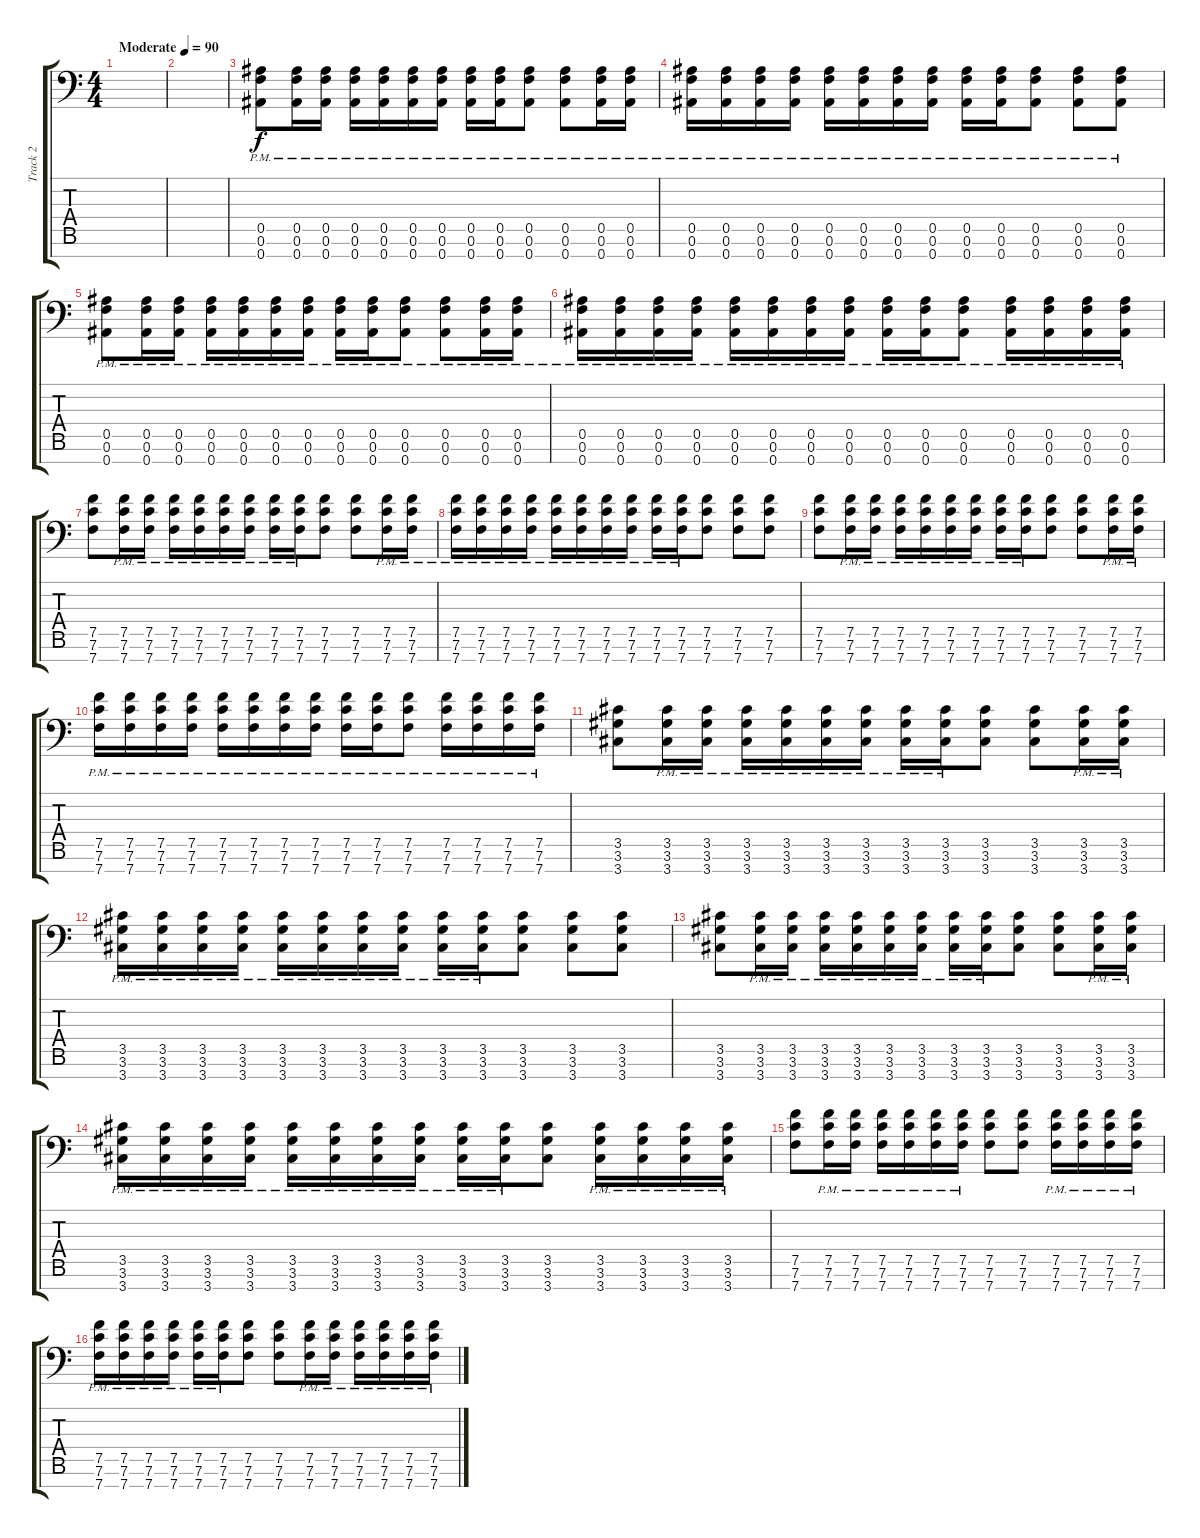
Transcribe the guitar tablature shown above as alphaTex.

\track ("Track 2" "Track 2") {instrument overdrivenguitar}
\staff {score tabs}
\tuning (Eb4 Bb3 F3 Eb3 Bb2 F2 Bb1) {hide}
\ts (4 4)
\tempo (90 "Moderate")
\clef f4
\ks c
|
|
(0.5{pm} 0.6{pm} 0.7{pm}).8 (0.5{pm} 0.6{pm} 0.7{pm}).16 (0.5{pm} 0.6{pm} 0.7{pm}).16 (0.5{pm} 0.6{pm} 0.7{pm}).16 (0.5{pm} 0.6{pm} 0.7{pm}).16 (0.5{pm} 0.6{pm} 0.7{pm}).16 (0.5{pm} 0.6{pm} 0.7{pm}).16 (0.5{pm} 0.6{pm} 0.7{pm}).16 (0.5{pm} 0.6{pm} 0.7{pm}).16 (0.5{pm} 0.6{pm} 0.7{pm}).8 (0.5{pm} 0.6{pm} 0.7{pm}).8 (0.5{pm} 0.6{pm} 0.7{pm}).16 (0.5{pm} 0.6{pm} 0.7{pm}).16 |
(0.5{pm} 0.6{pm} 0.7{pm}).16 (0.5{pm} 0.6{pm} 0.7{pm}).16 (0.5{pm} 0.6{pm} 0.7{pm}).16 (0.5{pm} 0.6{pm} 0.7{pm}).16 (0.5{pm} 0.6{pm} 0.7{pm}).16 (0.5{pm} 0.6{pm} 0.7{pm}).16 (0.5{pm} 0.6{pm} 0.7{pm}).16 (0.5{pm} 0.6{pm} 0.7{pm}).16 (0.5{pm} 0.6{pm} 0.7{pm}).16 (0.5{pm} 0.6{pm} 0.7{pm}).16 (0.5{pm} 0.6{pm} 0.7{pm}).8 (0.5{pm} 0.6{pm} 0.7{pm}).8 (0.5{pm} 0.6{pm} 0.7{pm}).8 |
(0.5{pm} 0.6{pm} 0.7{pm}).8 (0.5{pm} 0.6{pm} 0.7{pm}).16 (0.5{pm} 0.6{pm} 0.7{pm}).16 (0.5{pm} 0.6{pm} 0.7{pm}).16 (0.5{pm} 0.6{pm} 0.7{pm}).16 (0.5{pm} 0.6{pm} 0.7{pm}).16 (0.5{pm} 0.6{pm} 0.7{pm}).16 (0.5{pm} 0.6{pm} 0.7{pm}).16 (0.5{pm} 0.6{pm} 0.7{pm}).16 (0.5{pm} 0.6{pm} 0.7{pm}).8 (0.5{pm} 0.6{pm} 0.7{pm}).8 (0.5{pm} 0.6{pm} 0.7{pm}).16 (0.5{pm} 0.6{pm} 0.7{pm}).16 |
(0.5{pm} 0.6{pm} 0.7{pm}).16 (0.5{pm} 0.6{pm} 0.7{pm}).16 (0.5{pm} 0.6{pm} 0.7{pm}).16 (0.5{pm} 0.6{pm} 0.7{pm}).16 (0.5{pm} 0.6{pm} 0.7{pm}).16 (0.5{pm} 0.6{pm} 0.7{pm}).16 (0.5{pm} 0.6{pm} 0.7{pm}).16 (0.5{pm} 0.6{pm} 0.7{pm}).16 (0.5{pm} 0.6{pm} 0.7{pm}).16 (0.5{pm} 0.6{pm} 0.7{pm}).16 (0.5{pm} 0.6{pm} 0.7{pm}).8 (0.5{pm} 0.6{pm} 0.7{pm}).16 (0.5{pm} 0.6{pm} 0.7{pm}).16 (0.5{pm} 0.6{pm} 0.7{pm}).16 (0.5{pm} 0.6{pm} 0.7{pm}).16 |
(7.5 7.6 7.7).8 (7.5{pm} 7.6{pm} 7.7{pm}).16 (7.5{pm} 7.6{pm} 7.7{pm}).16 (7.5{pm} 7.6{pm} 7.7{pm}).16 (7.5{pm} 7.6{pm} 7.7{pm}).16 (7.5{pm} 7.6{pm} 7.7{pm}).16 (7.5{pm} 7.6{pm} 7.7{pm}).16 (7.5{pm} 7.6{pm} 7.7{pm}).16 (7.5{pm} 7.6{pm} 7.7{pm}).16 (7.5 7.6 7.7).8 (7.5 7.6 7.7).8 (7.5{pm} 7.6{pm} 7.7{pm}).16 (7.5{pm} 7.6{pm} 7.7{pm}).16 |
(7.5{pm} 7.6{pm} 7.7{pm}).16 (7.5{pm} 7.6{pm} 7.7{pm}).16 (7.5{pm} 7.6{pm} 7.7{pm}).16 (7.5{pm} 7.6{pm} 7.7{pm}).16 (7.5{pm} 7.6{pm} 7.7{pm}).16 (7.5{pm} 7.6{pm} 7.7{pm}).16 (7.5{pm} 7.6{pm} 7.7{pm}).16 (7.5{pm} 7.6{pm} 7.7{pm}).16 (7.5{pm} 7.6{pm} 7.7{pm}).16 (7.5{pm} 7.6{pm} 7.7{pm}).16 (7.5 7.6 7.7).8 (7.5 7.6 7.7).8 (7.5 7.6 7.7).8 |
(7.5 7.6 7.7).8 (7.5{pm} 7.6{pm} 7.7{pm}).16 (7.5{pm} 7.6{pm} 7.7{pm}).16 (7.5{pm} 7.6{pm} 7.7{pm}).16 (7.5{pm} 7.6{pm} 7.7{pm}).16 (7.5{pm} 7.6{pm} 7.7{pm}).16 (7.5{pm} 7.6{pm} 7.7{pm}).16 (7.5{pm} 7.6{pm} 7.7{pm}).16 (7.5{pm} 7.6{pm} 7.7{pm}).16 (7.5 7.6 7.7).8 (7.5 7.6 7.7).8 (7.5{pm} 7.6{pm} 7.7{pm}).16 (7.5{pm} 7.6{pm} 7.7{pm}).16 |
(7.5{pm} 7.6{pm} 7.7{pm}).16 (7.5{pm} 7.6{pm} 7.7{pm}).16 (7.5{pm} 7.6{pm} 7.7{pm}).16 (7.5{pm} 7.6{pm} 7.7{pm}).16 (7.5{pm} 7.6{pm} 7.7{pm}).16 (7.5{pm} 7.6{pm} 7.7{pm}).16 (7.5{pm} 7.6{pm} 7.7{pm}).16 (7.5{pm} 7.6{pm} 7.7{pm}).16 (7.5{pm} 7.6{pm} 7.7{pm}).16 (7.5{pm} 7.6{pm} 7.7{pm}).16 (7.5{pm} 7.6{pm} 7.7{pm}).8 (7.5{pm} 7.6{pm} 7.7{pm}).16 (7.5{pm} 7.6{pm} 7.7{pm}).16 (7.5{pm} 7.6{pm} 7.7{pm}).16 (7.5{pm} 7.6{pm} 7.7{pm}).16 |
(3.5 3.6 3.7).8 (3.5{pm} 3.6{pm} 3.7{pm}).16 (3.5{pm} 3.6{pm} 3.7{pm}).16 (3.5{pm} 3.6{pm} 3.7{pm}).16 (3.5{pm} 3.6{pm} 3.7{pm}).16 (3.5{pm} 3.6{pm} 3.7{pm}).16 (3.5{pm} 3.6{pm} 3.7{pm}).16 (3.5{pm} 3.6{pm} 3.7{pm}).16 (3.5{pm} 3.6{pm} 3.7{pm}).16 (3.5 3.6 3.7).8 (3.5 3.6 3.7).8 (3.5{pm} 3.6{pm} 3.7{pm}).16 (3.5{pm} 3.6{pm} 3.7{pm}).16 |
(3.5{pm} 3.6{pm} 3.7{pm}).16 (3.5{pm} 3.6{pm} 3.7{pm}).16 (3.5{pm} 3.6{pm} 3.7{pm}).16 (3.5{pm} 3.6{pm} 3.7{pm}).16 (3.5{pm} 3.6{pm} 3.7{pm}).16 (3.5{pm} 3.6{pm} 3.7{pm}).16 (3.5{pm} 3.6{pm} 3.7{pm}).16 (3.5{pm} 3.6{pm} 3.7{pm}).16 (3.5{pm} 3.6{pm} 3.7{pm}).16 (3.5{pm} 3.6{pm} 3.7{pm}).16 (3.5 3.6 3.7).8 (3.5 3.6 3.7).8 (3.5 3.6 3.7).8 |
(3.5 3.6 3.7).8 (3.5{pm} 3.6{pm} 3.7{pm}).16 (3.5{pm} 3.6{pm} 3.7{pm}).16 (3.5{pm} 3.6{pm} 3.7{pm}).16 (3.5{pm} 3.6{pm} 3.7{pm}).16 (3.5{pm} 3.6{pm} 3.7{pm}).16 (3.5{pm} 3.6{pm} 3.7{pm}).16 (3.5{pm} 3.6{pm} 3.7{pm}).16 (3.5{pm} 3.6{pm} 3.7{pm}).16 (3.5 3.6 3.7).8 (3.5 3.6 3.7).8 (3.5{pm} 3.6{pm} 3.7{pm}).16 (3.5{pm} 3.6{pm} 3.7{pm}).16 |
(3.5{pm} 3.6{pm} 3.7{pm}).16 (3.5{pm} 3.6{pm} 3.7{pm}).16 (3.5{pm} 3.6{pm} 3.7{pm}).16 (3.5{pm} 3.6{pm} 3.7{pm}).16 (3.5{pm} 3.6{pm} 3.7{pm}).16 (3.5{pm} 3.6{pm} 3.7{pm}).16 (3.5{pm} 3.6{pm} 3.7{pm}).16 (3.5{pm} 3.6{pm} 3.7{pm}).16 (3.5{pm} 3.6{pm} 3.7{pm}).16 (3.5{pm} 3.6{pm} 3.7{pm}).16 (3.5 3.6 3.7).8 (3.5{pm} 3.6{pm} 3.7{pm}).16 (3.5{pm} 3.6{pm} 3.7{pm}).16 (3.5{pm} 3.6{pm} 3.7{pm}).16 (3.5{pm} 3.6{pm} 3.7{pm}).16 |
(7.5 7.6 7.7).8 (7.5{pm} 7.6{pm} 7.7{pm}).16 (7.5{pm} 7.6{pm} 7.7{pm}).16 (7.5{pm} 7.6{pm} 7.7{pm}).16 (7.5{pm} 7.6{pm} 7.7{pm}).16 (7.5{pm} 7.6{pm} 7.7{pm}).16 (7.5{pm} 7.6{pm} 7.7{pm}).16 (7.5 7.6 7.7).8 (7.5 7.6 7.7).8 (7.5{pm} 7.6{pm} 7.7{pm}).16 (7.5{pm} 7.6{pm} 7.7{pm}).16 (7.5{pm} 7.6{pm} 7.7{pm}).16 (7.5{pm} 7.6{pm} 7.7{pm}).16 |
(7.5{pm} 7.6{pm} 7.7{pm}).16 (7.5{pm} 7.6{pm} 7.7{pm}).16 (7.5{pm} 7.6{pm} 7.7{pm}).16 (7.5{pm} 7.6{pm} 7.7{pm}).16 (7.5{pm} 7.6{pm} 7.7{pm}).16 (7.5{pm} 7.6{pm} 7.7{pm}).16 (7.5 7.6 7.7).8 (7.5 7.6 7.7).8 (7.5{pm} 7.6{pm} 7.7{pm}).16 (7.5{pm} 7.6{pm} 7.7{pm}).16 (7.5{pm} 7.6{pm} 7.7{pm}).16 (7.5{pm} 7.6{pm} 7.7{pm}).16 (7.5{pm} 7.6{pm} 7.7{pm}).16 (7.5{pm} 7.6{pm} 7.7{pm}).16
